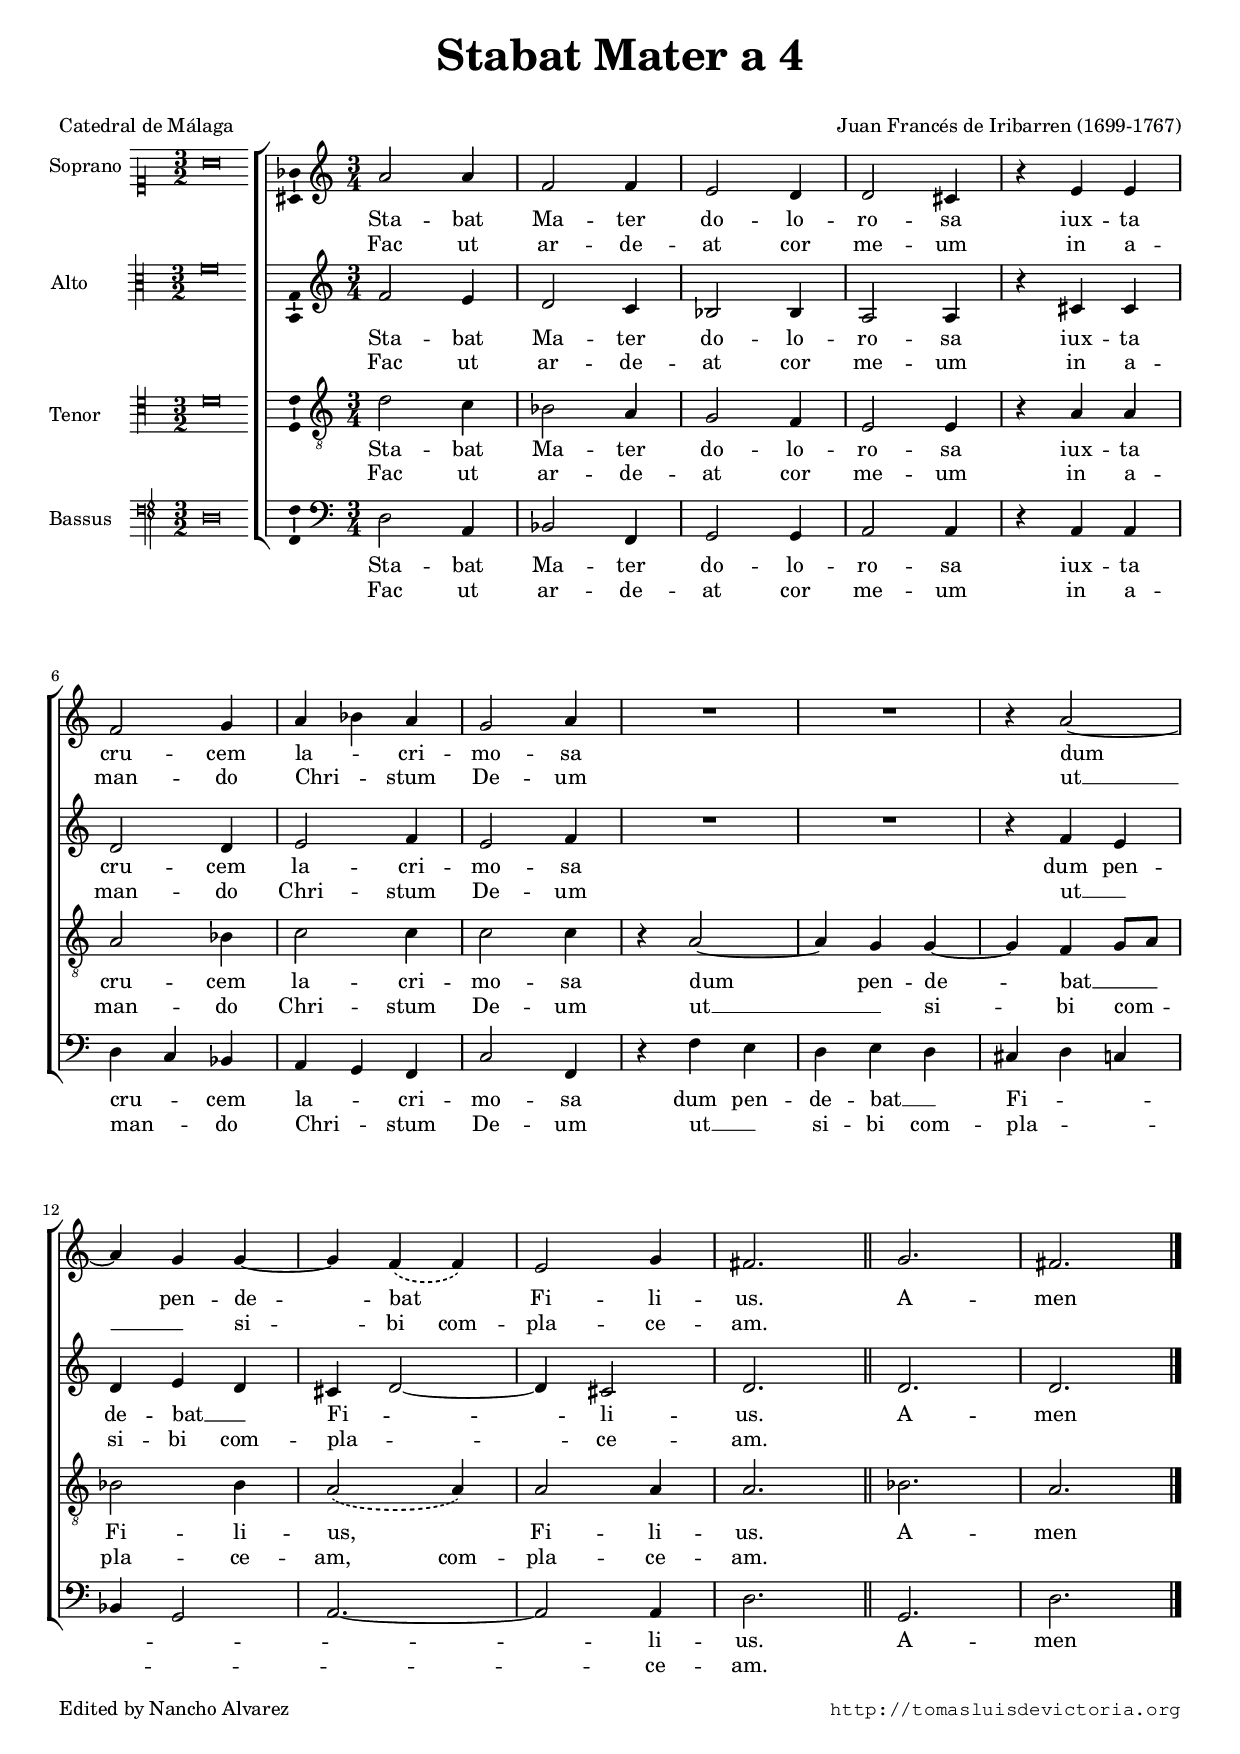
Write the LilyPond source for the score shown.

\version "2.18.0"

#(set-default-paper-size "a4")
#(set-global-staff-size 16.9)
#(ly:set-option 'point-and-click #f)
%mobile -s14.5 -i3.1

italicas=\override LyricText.font-shape = #'italic
rectas=\override LyricText.font-shape = #'upright
ss=\once \set suggestAccidentals = ##t
incipitwidth = 20
mtempo={\tempo 4 = 90}
mtempob={\tempo 4 = 45}

htitle="Stabat Mater a4"
hcomposer="Iribarren"

% Sobre una transcripción de (supongo) Luis Naranjo

\header {
	title=\markup{\fontsize #3 "Stabat Mater a 4"}
	%subtitle=""
	subsubtitle=\markup{\column{" "}}
	composer="Juan Francés de Iribarren (1699-1767)"
        pdfauthor=\composer
	%opus="(-)"
	poet=\markup{"Catedral de Málaga"}
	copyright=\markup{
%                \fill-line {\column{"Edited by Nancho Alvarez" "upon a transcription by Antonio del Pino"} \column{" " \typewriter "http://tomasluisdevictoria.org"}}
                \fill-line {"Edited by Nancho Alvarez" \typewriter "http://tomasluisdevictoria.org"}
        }

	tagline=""
}

global={\key c \major \time 3/4 \skip 1*3/4*15 \bar "||"
             \skip 1*3/4*2 \bar "|."
	%\override Score.TimeSignature.break-visibility = #'#(#f #t #t)
}


cantus=\relative c''{
	a2 a4
        f2 f4
        e2 d4
        d2 cis4 
        r4 e e
        f2 g4
        a bes a
        g2 a4
        R1*3/4*2
        r4 a2 ~
        a4 g g ~
        \phrasingSlurDashed
        g f\( f\) 
        e2 g4
        fis2.
        g2.
        fis
}

altus=\relative c'{
	f2 e4
        d2 c4
        bes2 bes4
        a2 a4
        r4 cis cis
        d2 d4
        e2 f4
        e2 f4
        R1*3/4*2
        r4 f e
        d e d
        cis d2 ~
        d4 cis2
        d2.
        d2.
        d2.
}

tenor=\relative c'{
	d2 c4
        bes2 a4
        g2 f4
        e2 e4
        r4 a a
        a2 bes4
        c2 c4
        c2 c4
        r4 a2 ~
        a4 g g ~
        g f g8[ a]
        bes2 bes4
        \phrasingSlurDashed
        a2\( a4\)
        a2 a4
        a2.
        bes
        a
}

bassus=\relative c{
	 \override Staff.VerticalAxisGroup.staff-staff-spacing =
                        #'((basic-distance . 13) (minimum-distance . 5) (padding
 . 1))
       d2 a4
       bes2 f4
       g2 g4
       a2 a4
       r4 a a
       d c bes
       a g f
       c'2 f,4
       r4 f' e
       d e d
       cis d c
       bes4 g2
       a2. ~
       a2 a4
       d2.
       g,
       d'
}

% no tengo la parte de continuo
continuo=\relative c' {
       
}

textocantus=\lyricmode{
Sta -- bat Ma -- ter do -- lo -- ro -- sa
iux -- ta cru -- cem la -- _ cri -- mo -- sa
dum pen -- de -- bat _ Fi -- li -- us.
A -- men
}
textocantusb=\lyricmode{
Fac ut ar -- de -- at cor me -- um
in a -- man -- do Chri -- _ stum De -- um
ut __ _ si -- bi com -- pla -- ce -- am.
}

textoaltus=\lyricmode{
Sta -- bat Ma -- ter do -- lo -- ro -- sa
iux -- ta cru -- cem la -- cri -- mo -- sa
dum pen -- de -- bat __ _ Fi -- _ li -- us.
A -- men
}
textoaltusb=\lyricmode{
Fac ut ar -- de -- at cor me -- um
in a -- man -- do Chri -- stum De -- um
ut __ _ si -- bi com -- pla -- _ ce -- am.
}

textotenor=\lyricmode{
Sta -- bat Ma -- ter do -- lo -- ro -- sa
iux -- ta cru -- cem la -- cri -- mo -- sa
dum pen -- de -- bat __ _ Fi -- li -- us, _ 
Fi -- li -- us.
A -- men
}
textotenorb=\lyricmode{
Fac ut ar -- de -- at cor me -- um
in a -- man -- do Chri -- stum De -- um
ut __ _ si -- bi com -- pla -- ce -- am,
com -- pla -- ce -- am.
}

textobassus=\lyricmode{
Sta -- bat Ma -- ter do -- lo -- ro -- sa
iux -- ta cru -- _ cem la -- _ cri -- mo -- sa
dum pen -- de -- bat __ _ Fi -- _ _ _ _ _ li -- us.
A -- men
}
textobassusb=\lyricmode{
Fac ut ar -- de -- at cor me -- um
in a -- man -- _ do Chri -- _ stum De -- um
ut __ _ si -- bi com -- pla -- _ _ _ _ _ ce -- am.
}

cifrado=\figuremode{
       
}

% Repasar los incipits, no he visto el original

incipitcantus=\markup{
	\score{
		{ 
		\set Staff.instrumentName="Soprano "
		\override NoteHead.style = #'neomensural
		%\override Staff.TimeSignature.style = #'neomensural
		\cadenzaOn 
		\clef "petrucci-c1"
		\key c \major
		\time 3/2
                a'\breve
		} 

	\layout { line-width=\incipitwidth indent = 0 }
	}
}

incipitaltus=\markup{
	\score{
		{ 
		\set Staff.instrumentName="Alto       "
		\override NoteHead.style = #'neomensural 
		%\override Staff.TimeSignature.style = #'neomensural
		\cadenzaOn 
		\clef "petrucci-c3"
		\key c \major
		\time 3/2
                f'\breve
		} 
	\layout { line-width=\incipitwidth indent = 0 }
	}
}


incipittenor=\markup{
	\score{
		{ 
		\set Staff.instrumentName="Tenor     "
		\override NoteHead.style = #'neomensural 
		%\override Staff.TimeSignature.style = #'neomensural
		\cadenzaOn 
		\clef "petrucci-c4"
		\key c \major
		\time 3/2
                d'\breve
		} 
	\layout { line-width=\incipitwidth indent=0 }
	}
}

incipitbassus=\markup{
	\score{
		{ 
		\set Staff.instrumentName="Bassus   "
		\override NoteHead.style = #'neomensural
		%\override Staff.TimeSignature.style = #'neomensural
		\cadenzaOn 
		\clef "petrucci-f4"
		\key c \major
		\time 3/2
                d\breve
		} 
	\layout { line-width=\incipitwidth indent = 0 }
	}
}
incipitcont=\markup{
	\score{
		{ 
		\set Staff.instrumentName="Acomp. "
		\override NoteHead.style = #'neomensural
		\override Staff.TimeSignature.style = #'neomensural
		\cadenzaOn 
		\clef "petrucci-f4"
		\key f \major
		\time 2/2
                
		} 
	\layout { line-width=\incipitwidth indent = 0 }
	}
}

%\layout {
%       \context {\Voice
%               \remove Ligature_bracket_engraver
%               \consists Mensural_ligature_engraver
%       }
%       line-width=\incipitwidth
%       indent = 0
%}

\score {\transpose c' c'{<<
\new ChoirStaff<<

	\new Staff <<\global
	\new Voice="v1" {
		\set Staff.instrumentName=\incipitcantus
		\clef "treble"
		\cantus }
	\new Lyrics \lyricsto "v1" {\textocantus }
	\new Lyrics \lyricsto "v1" {\textocantusb }
	>>

	\new Staff <<\global
	\new Voice="v2" {
		\set Staff.instrumentName=\incipitaltus
		\clef "treble"
		\altus }
	\new Lyrics \lyricsto "v2" {\textoaltus }
	\new Lyrics \lyricsto "v2" {\textoaltusb }>>
	
	\new Staff <<\global
	\new Voice="v3" {
		\set Staff.instrumentName=\incipittenor
		\clef "G_8"
		\tenor }
	\new Lyrics \lyricsto "v3" {\textotenor }
	\new Lyrics \lyricsto "v3" {\textotenorb }
	>>

	\new Staff <<\global
	\new Voice="v4" {
		\set Staff.instrumentName=\incipitbassus
		\clef "bass"
		\bassus }
	\new Lyrics \lyricsto "v4" {\textobassus }
	\new Lyrics \lyricsto "v4" {\textobassusb }
	>>
>>
%{        \new Staff \with {fontSize = #-2
                          \override StaffSymbol.staff-space = #(magstep -2)
                          \override StaffSymbol.thickness = #(magstep -2)
                          
        }<<\global
        \new Voice="v5" {
                \set Staff.instrumentName=\incipitcont
                \clef "bass"
                \continuo }
        \new FiguredBass {\cifrado}
        >>
%}
>>

	} % transpose

\layout{ 
	\context {\Lyrics 
		\override VerticalAxisGroup.staff-affinity = #UP
		\override VerticalAxisGroup.nonstaff-relatedstaff-spacing =
			#'((basic-distance . 0) (minimum-distance . 0) (padding . 1))
		%\override LyricText.font-size = #1.2
		\override LyricHyphen.minimum-distance = #0.5
	}
	\context {\Score 
		tempoHideNote = ##t
		\override BarNumber.padding = #2 
	}
	\context {\Voice 
		%melismaBusyProperties = #'()
		autoBeaming = ##f
	}
	\context {\Staff 
                %\RemoveEmptyStaves
                %\override VerticalAxisGroup.remove-first = ##t
		\override VerticalAxisGroup.staff-staff-spacing =
			#'((basic-distance . 11) (minimum-distance . 0) (padding . 1))
		\consists Ambitus_engraver 
		\override LigatureBracket.padding = #1
	}
        \context {\FiguredBass
                  \override BassFigure #'font-size = #-2
        }
}

%\midi { \mtempo }

}


\paper{
	evenHeaderMarkup=\markup  \fill-line { \fromproperty #'page:page-number-string \htitle \hcomposer }
	oddHeaderMarkup= \markup  \fill-line { \on-the-fly #not-first-page \hcomposer \on-the-fly #not-first-page \htitle \on-the-fly #not-first-page \fromproperty #'page:page-number-string }
	system-count=3
	%page-count = 8
	ragged-last-bottom = ##f
	indent=3.5\cm
	system-system-spacing =
	#'((basic-distance . 20) (minimum-distance . 0) (padding . 5))
	top-system-spacing = % header
	#'((basic-distance . 8) (minimum-distance . 0) (padding . 0))
	last-bottom-spacing = % footer
	#'((basic-distance . 12) (minimum-distance . 0) (padding . 0))

}
